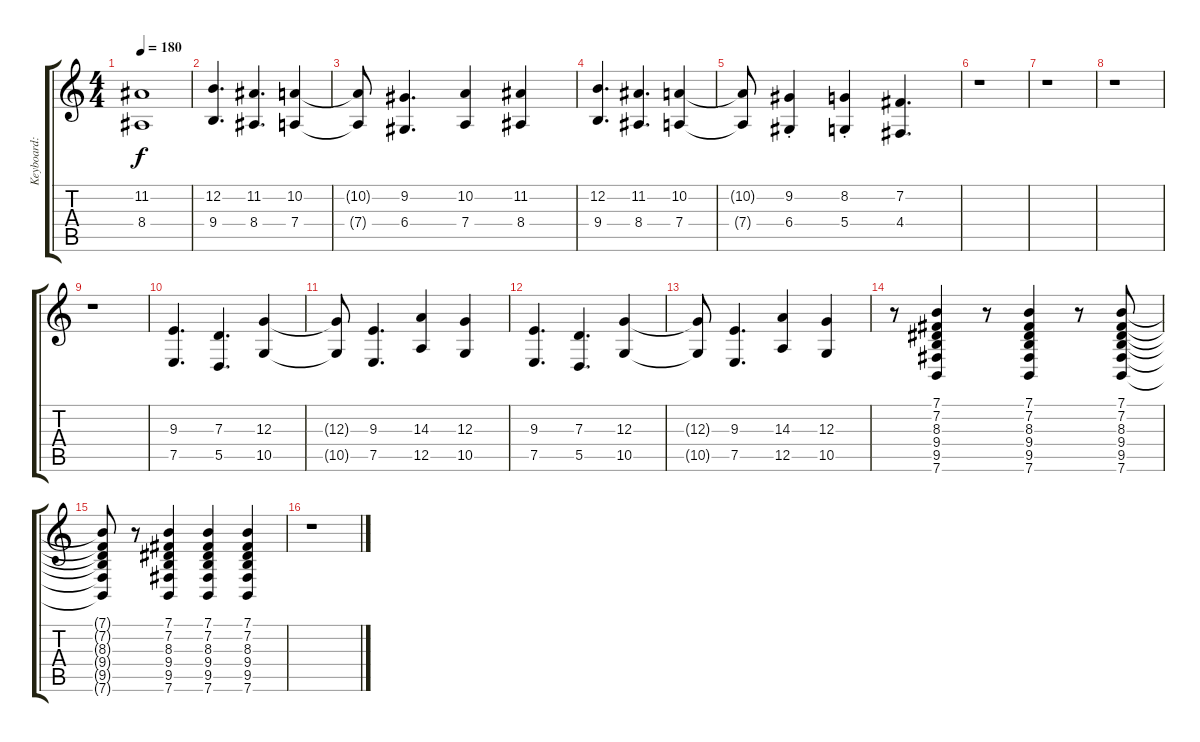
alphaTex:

\track ("Keyboard: Tsugumi Kotobuki" "Keyboard: ") {instrument lead1square}
\staff {score tabs}
\tuning (E4 B3 G3 D3 A2 E2) {hide}
\ts (4 4)
\tempo 180
\clef g2
\ks c
(11.2{t} 8.4{t}).1{dy f} |
(12.2 9.4).4{d} (11.2 8.4).4{d} (10.2 7.4).4 |
(10.2{t} 7.4{t}).8 (9.2 6.4).4{d} (10.2 7.4).4 (11.2 8.4).4 |
(12.2 9.4).4{d} (11.2 8.4).4{d} (10.2 7.4).4 |
(10.2{t} 7.4{t}).8 (9.2{st} 6.4{st}).4 (8.2{st} 5.4{st}).4 (7.2 4.4).4{d} |
r.1 |
r.1 |
r.1 |
r.1 |
(9.3 7.5).4{d} (7.3 5.5).4{d} (12.3 10.5).4 |
(12.3{t} 10.5{t}).8 (9.3 7.5).4{d} (14.3 12.5).4 (12.3 10.5).4 |
(9.3 7.5).4{d} (7.3 5.5).4{d} (12.3 10.5).4 |
(12.3{t} 10.5{t}).8 (9.3 7.5).4{d} (14.3 12.5).4 (12.3 10.5).4 |
r.8 (7.1 7.2 8.3 9.4 9.5 7.6).4 r.8 (7.1 7.2 8.3 9.4 9.5 7.6).4 r.8 (7.1 7.2 8.3 9.4 9.5 7.6).8 |
(7.1{t} 7.2{t} 8.3{t} 9.4{t} 9.5{t} 7.6{t}).8 r.8 (7.1 7.2 8.3 9.4 9.5 7.6).4 (7.1 7.2 8.3 9.4 9.5 7.6).4 (7.1 7.2 8.3 9.4 9.5 7.6).4 |
r.1
